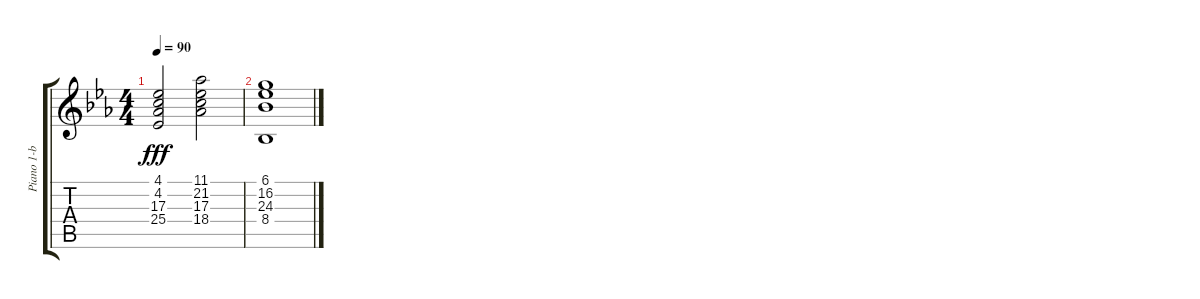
\track ("Piano 1-b" "Piano 1-b") {instrument acousticgrandpiano}
\staff {score tabs}
\tuning (E4 B3 G3 D3 A2 E2) {hide}
\ts (4 4)
\tempo 90
\clef g2
\ks eb
(4.1 4.2 17.3 25.4).2{dy fff} (11.1 21.2 17.3 18.4).2 |
(6.1 16.2 24.3 8.4).1
